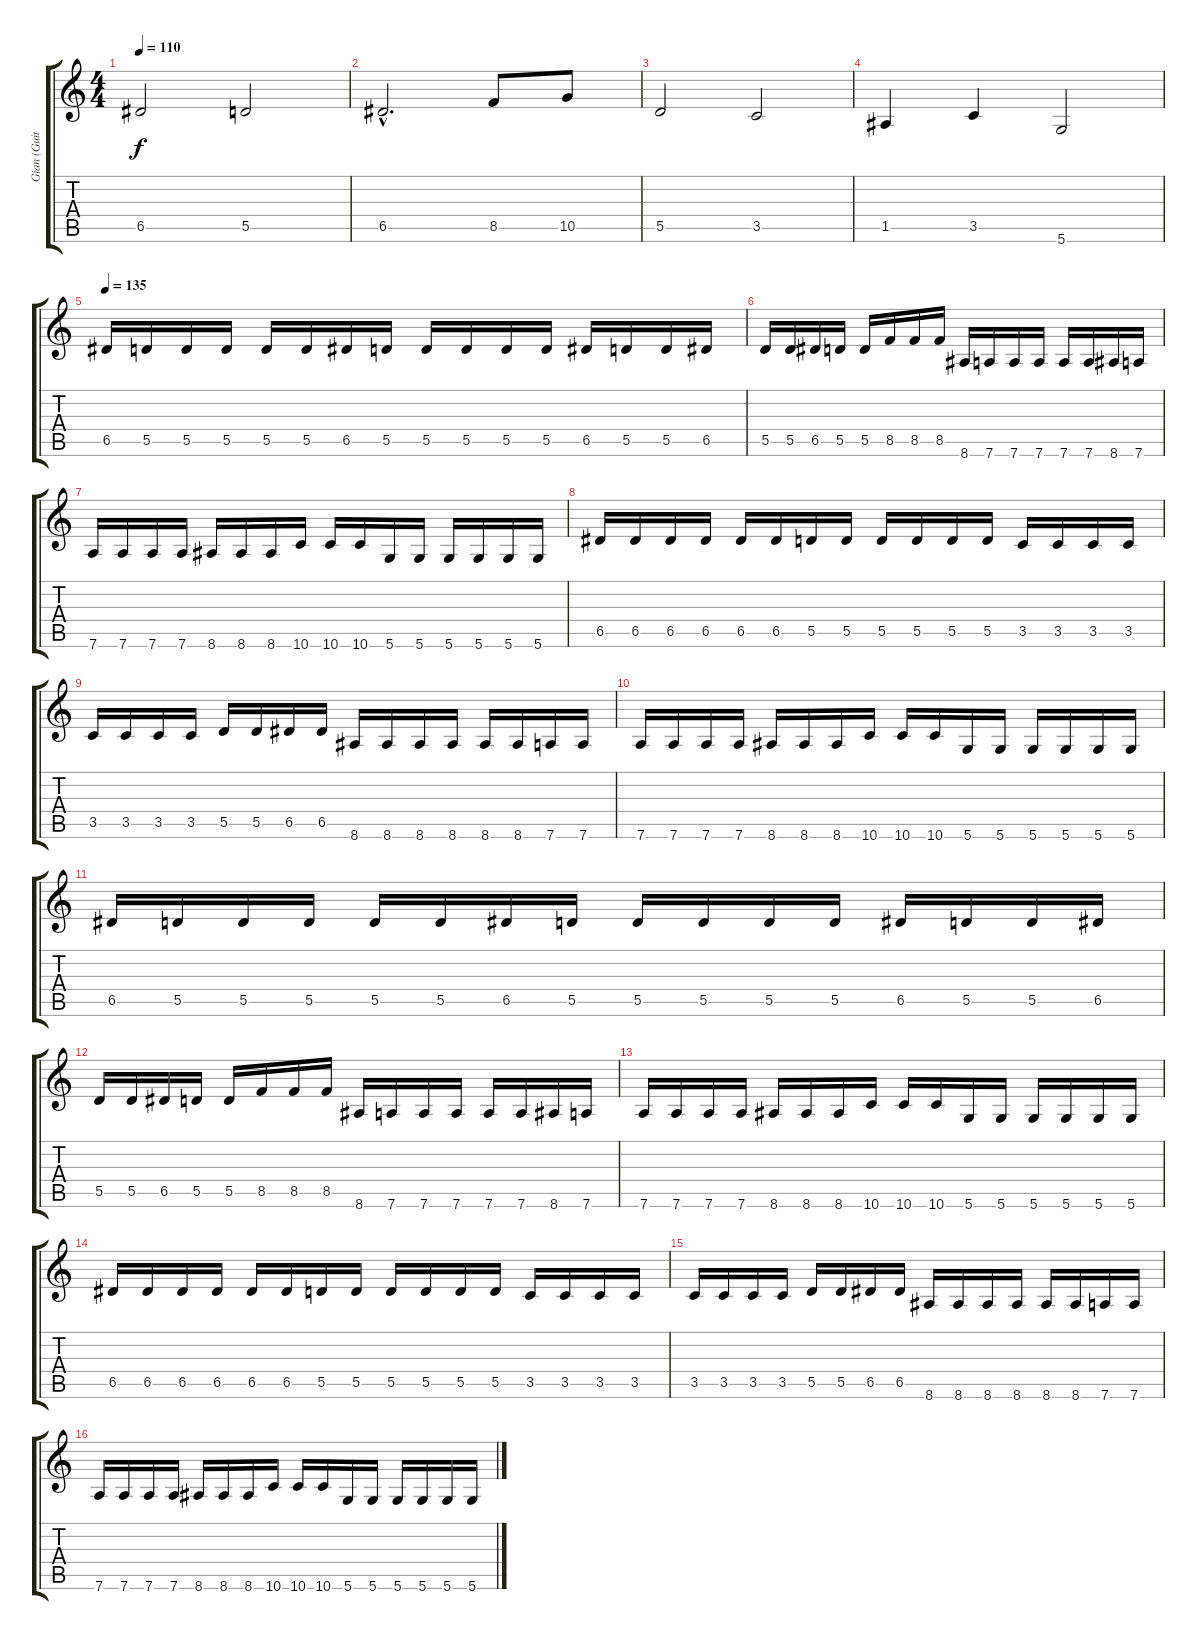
\track ("Gian (Guitar)" "Gian (Guit") {instrument overdrivenguitar}
\staff {score tabs}
\tuning (E4 B3 G3 D3 A2 D2) {hide}
\ts (4 4)
\tempo 110
\clef g2
\ks c
6.5.2{dy f} 5.5.2 |
6.5{hac}.2{d} 8.5.8 10.5.8 |
5.5.2 3.5.2 |
1.5.4 3.5.4 5.6.2 |
\tempo 135
6.5.16 5.5.16 5.5.16 5.5.16 5.5.16 5.5.16 6.5.16 5.5.16 5.5.16 5.5.16 5.5.16 5.5.16 6.5.16 5.5.16 5.5.16 6.5.16 |
5.5.16 5.5.16 6.5.16 5.5.16 5.5.16 8.5.16 8.5.16 8.5.16 8.6.16 7.6.16 7.6.16 7.6.16 7.6.16 7.6.16 8.6.16 7.6.16 |
7.6.16 7.6.16 7.6.16 7.6.16 8.6.16 8.6.16 8.6.16 10.6.16 10.6.16 10.6.16 5.6.16 5.6.16 5.6.16 5.6.16 5.6.16 5.6.16 |
6.5.16 6.5.16 6.5.16 6.5.16 6.5.16 6.5.16 5.5.16 5.5.16 5.5.16 5.5.16 5.5.16 5.5.16 3.5.16 3.5.16 3.5.16 3.5.16 |
3.5.16 3.5.16 3.5.16 3.5.16 5.5.16 5.5.16 6.5.16 6.5.16 8.6.16 8.6.16 8.6.16 8.6.16 8.6.16 8.6.16 7.6.16 7.6.16 |
7.6.16 7.6.16 7.6.16 7.6.16 8.6.16 8.6.16 8.6.16 10.6.16 10.6.16 10.6.16 5.6.16 5.6.16 5.6.16 5.6.16 5.6.16 5.6.16 |
6.5.16 5.5.16 5.5.16 5.5.16 5.5.16 5.5.16 6.5.16 5.5.16 5.5.16 5.5.16 5.5.16 5.5.16 6.5.16 5.5.16 5.5.16 6.5.16 |
5.5.16 5.5.16 6.5.16 5.5.16 5.5.16 8.5.16 8.5.16 8.5.16 8.6.16 7.6.16 7.6.16 7.6.16 7.6.16 7.6.16 8.6.16 7.6.16 |
7.6.16 7.6.16 7.6.16 7.6.16 8.6.16 8.6.16 8.6.16 10.6.16 10.6.16 10.6.16 5.6.16 5.6.16 5.6.16 5.6.16 5.6.16 5.6.16 |
6.5.16 6.5.16 6.5.16 6.5.16 6.5.16 6.5.16 5.5.16 5.5.16 5.5.16 5.5.16 5.5.16 5.5.16 3.5.16 3.5.16 3.5.16 3.5.16 |
3.5.16 3.5.16 3.5.16 3.5.16 5.5.16 5.5.16 6.5.16 6.5.16 8.6.16 8.6.16 8.6.16 8.6.16 8.6.16 8.6.16 7.6.16 7.6.16 |
7.6.16 7.6.16 7.6.16 7.6.16 8.6.16 8.6.16 8.6.16 10.6.16 10.6.16 10.6.16 5.6.16 5.6.16 5.6.16 5.6.16 5.6.16 5.6.16
